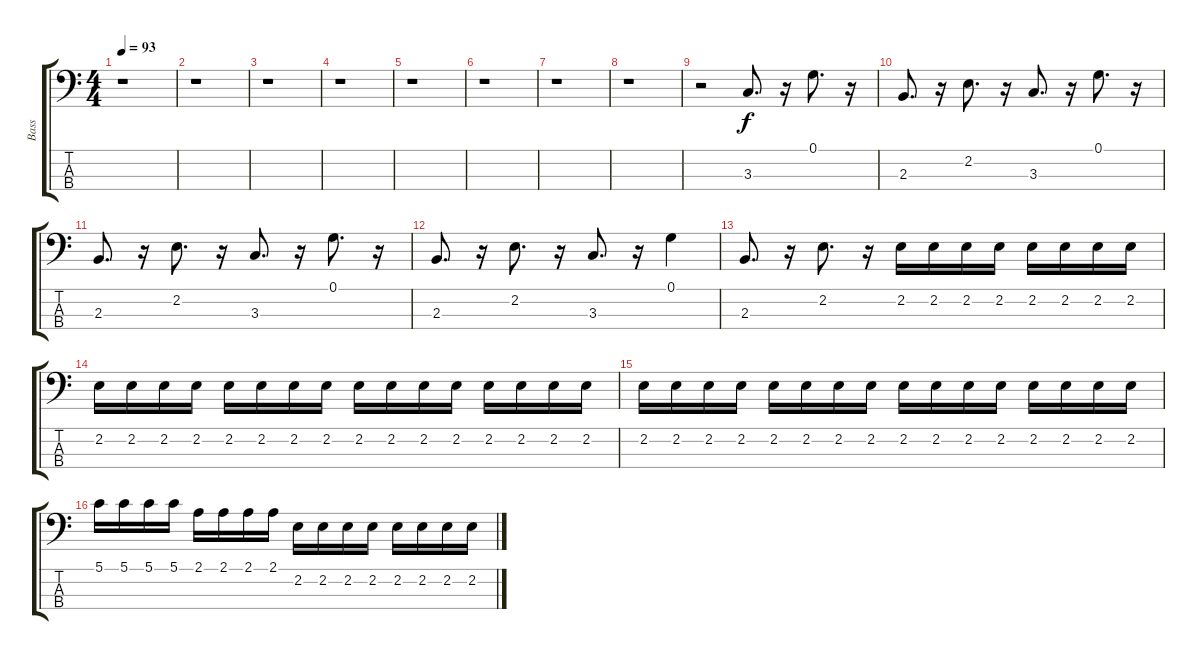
\track ("Bass" "Bass") {instrument electricbasspick}
\staff {score tabs}
\tuning (G2 D2 A1 E1) {hide}
\ts (4 4)
\tempo 93
\clef f4
\ks c
r.1{dy f instrument electricbasspick} |
r.1 |
r.1 |
r.1 |
r.1 |
r.1 |
r.1 |
r.1 |
r.2 3.3.8{d} r.16 0.1.8{d} r.16 |
2.3.8{d} r.16 2.2.8{d} r.16 3.3.8{d} r.16 0.1.8{d} r.16 |
2.3.8{d} r.16 2.2.8{d} r.16 3.3.8{d} r.16 0.1.8{d} r.16 |
2.3.8{d} r.16 2.2.8{d} r.16 3.3.8{d} r.16 0.1.4 |
2.3.8{d} r.16 2.2.8{d} r.16 2.2.16 2.2.16 2.2.16 2.2.16 2.2.16 2.2.16 2.2.16 2.2.16 |
2.2.16 2.2.16 2.2.16 2.2.16 2.2.16 2.2.16 2.2.16 2.2.16 2.2.16 2.2.16 2.2.16 2.2.16 2.2.16 2.2.16 2.2.16 2.2.16 |
2.2.16 2.2.16 2.2.16 2.2.16 2.2.16 2.2.16 2.2.16 2.2.16 2.2.16 2.2.16 2.2.16 2.2.16 2.2.16 2.2.16 2.2.16 2.2.16 |
5.1.16 5.1.16 5.1.16 5.1.16 2.1.16 2.1.16 2.1.16 2.1.16 2.2.16 2.2.16 2.2.16 2.2.16 2.2.16 2.2.16 2.2.16 2.2.16
